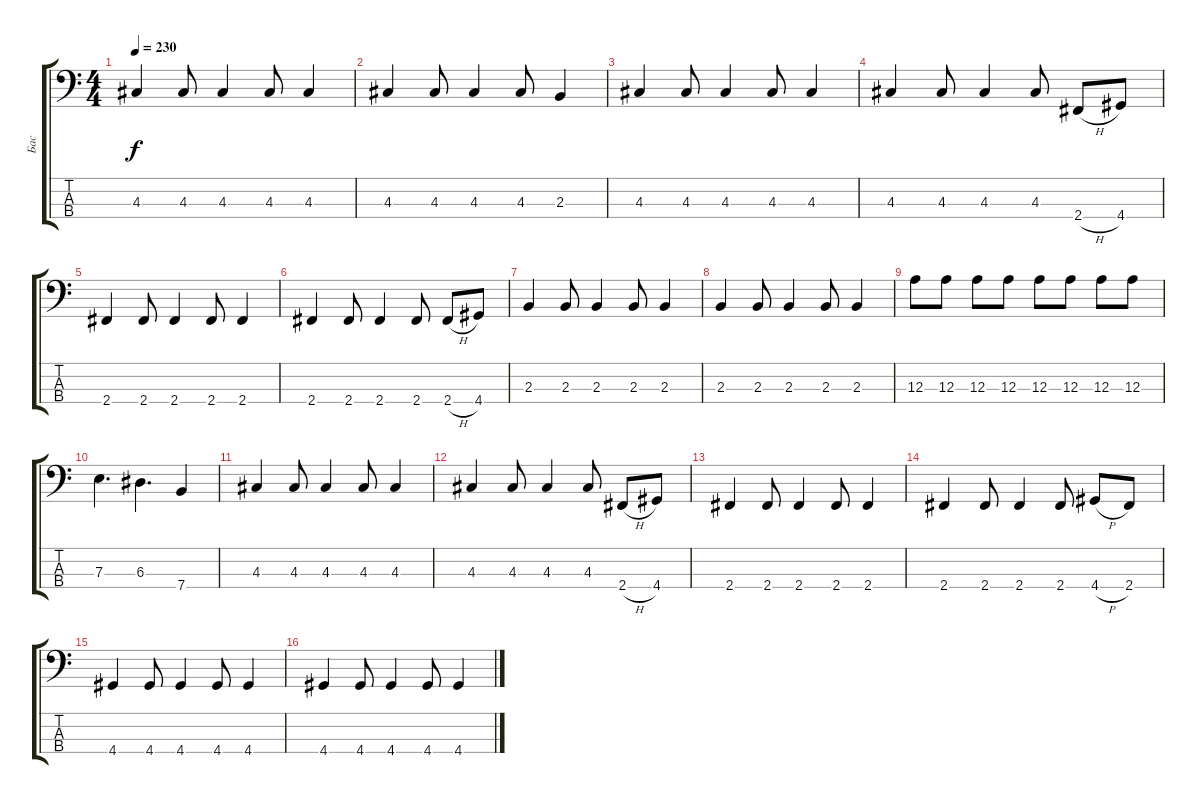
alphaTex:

\track ("Бас" "Бас") {instrument electricbassfinger}
\staff {score tabs}
\tuning (G2 D2 A1 E1) {hide}
\ts (4 4)
\tempo 230
\clef f4
\ks c
4.3.4{dy f} 4.3.8 4.3.4 4.3.8 4.3.4 |
4.3.4 4.3.8 4.3.4 4.3.8 2.3.4 |
4.3.4 4.3.8 4.3.4 4.3.8 4.3.4 |
4.3.4 4.3.8 4.3.4 4.3.8 2.4{h}.8 4.4.8 |
2.4.4 2.4.8 2.4.4 2.4.8 2.4.4 |
2.4.4 2.4.8 2.4.4 2.4.8 2.4{h}.8 4.4.8 |
2.3.4 2.3.8 2.3.4 2.3.8 2.3.4 |
2.3.4 2.3.8 2.3.4 2.3.8 2.3.4 |
12.3.8 12.3.8 12.3.8 12.3.8 12.3.8 12.3.8 12.3.8 12.3.8 |
7.3.4{d} 6.3.4{d} 7.4.4 |
4.3.4 4.3.8 4.3.4 4.3.8 4.3.4 |
4.3.4 4.3.8 4.3.4 4.3.8 2.4{h}.8 4.4.8 |
2.4.4 2.4.8 2.4.4 2.4.8 2.4.4 |
2.4.4 2.4.8 2.4.4 2.4.8 4.4{h}.8 2.4.8 |
4.4.4 4.4.8 4.4.4 4.4.8 4.4.4 |
4.4.4 4.4.8 4.4.4 4.4.8 4.4.4
